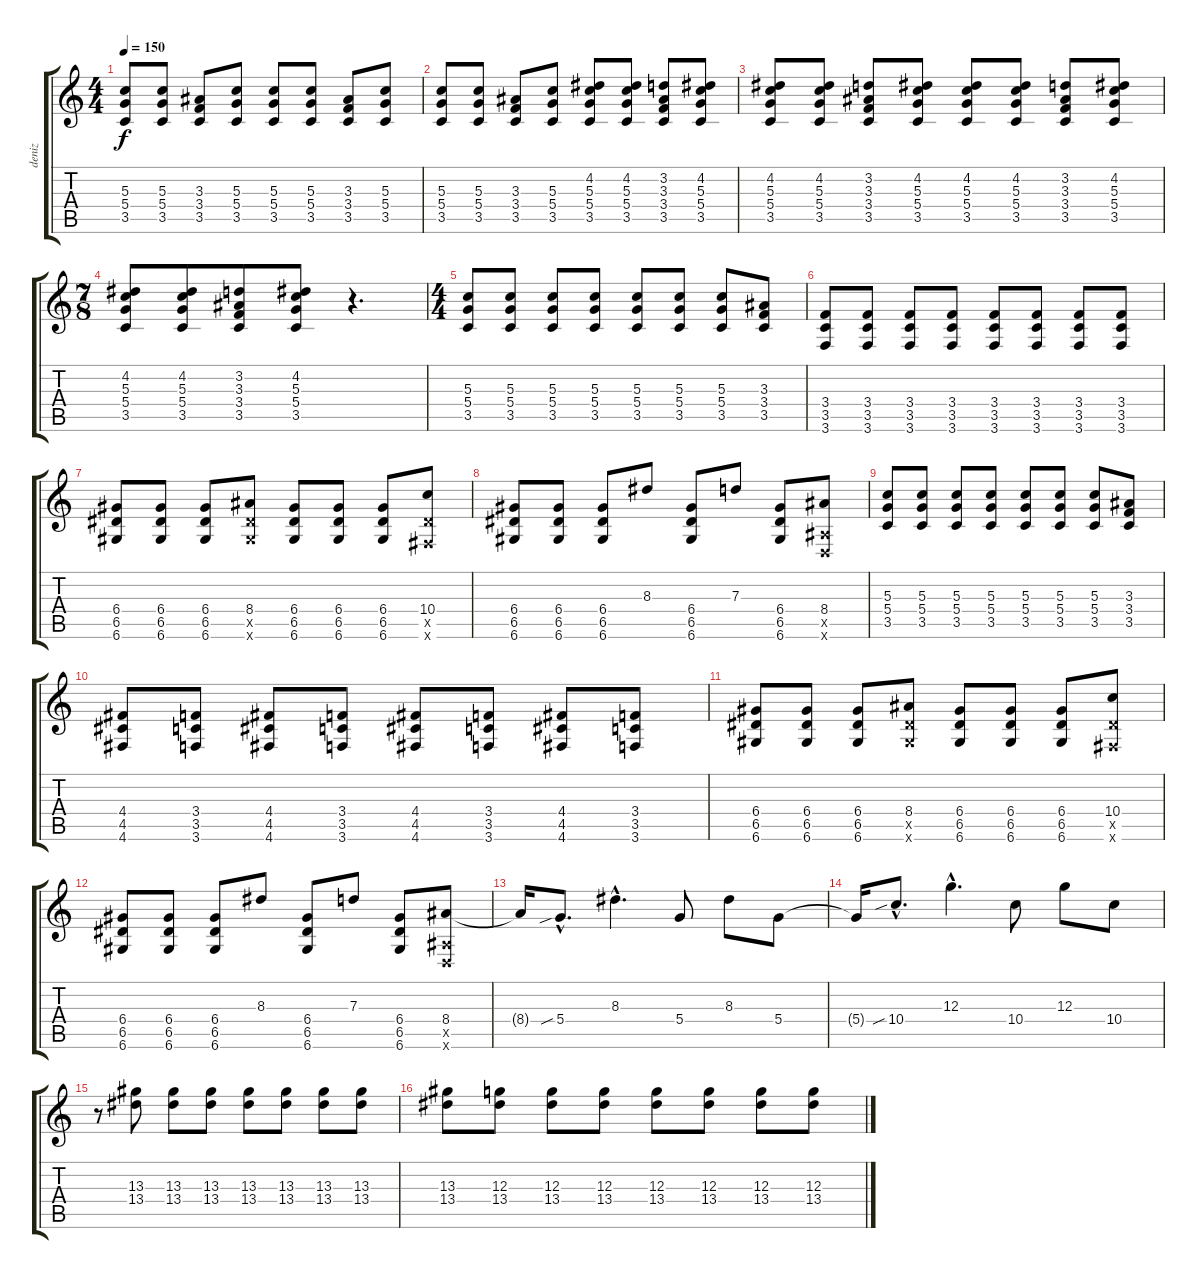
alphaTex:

\track ("deniz" "deniz") {instrument distortionguitar}
\staff {score tabs}
\tuning (E4 B3 G3 D3 A2 D2) {hide}
\ts (4 4)
\tempo 150
\clef g2
\ks c
(5.3 5.4 3.5).8{dy f instrument electricguitarclean} (5.3 5.4 3.5).8 (3.3 3.4 3.5).8 (5.3 5.4 3.5).8 (5.3 5.4 3.5).8 (5.3 5.4 3.5).8 (3.3 3.4 3.5).8 (5.3 5.4 3.5).8 |
(5.3 5.4 3.5).8 (5.3 5.4 3.5).8 (3.3 3.4 3.5).8 (5.3 5.4 3.5).8 (4.2 5.3 5.4 3.5).8 (4.2 5.3 5.4 3.5).8 (3.2 3.3 3.4 3.5).8 (4.2 5.3 5.4 3.5).8 |
(4.2 5.3 5.4 3.5).8 (4.2 5.3 5.4 3.5).8 (3.2 3.3 3.4 3.5).8 (4.2 5.3 5.4 3.5).8 (4.2 5.3 5.4 3.5).8 (4.2 5.3 5.4 3.5).8 (3.2 3.3 3.4 3.5).8 (4.2 5.3 5.4 3.5).8 |
\ts (7 8)
(4.2 5.3 5.4 3.5).8 (4.2 5.3 5.4 3.5).8 (3.2 3.3 3.4 3.5).8 (4.2 5.3 5.4 3.5).8 r.4{d} |
\ts (4 4)
(5.3 5.4 3.5).8{instrument distortionguitar} (5.3 5.4 3.5).8 (5.3 5.4 3.5).8 (5.3 5.4 3.5).8 (5.3 5.4 3.5).8 (5.3 5.4 3.5).8 (5.3 5.4 3.5).8 (3.3 3.4 3.5).8 |
(3.4 3.5 3.6).8 (3.4 3.5 3.6).8 (3.4 3.5 3.6).8 (3.4 3.5 3.6).8 (3.4 3.5 3.6).8 (3.4 3.5 3.6).8 (3.4 3.5 3.6).8 (3.4 3.5 3.6).8 |
(6.4 6.5 6.6).8 (6.4 6.5 6.6).8 (6.4 6.5 6.6).8 (8.4 6.5{x} 6.6{x}).8 (6.4 6.5 6.6).8 (6.4 6.5 6.6).8 (6.4 6.5 6.6).8 (10.4 6.5{x} 4.6{x}).8 |
(6.4 6.5 6.6).8 (6.4 6.5 6.6).8 (6.4 6.5 6.6).8 8.3.8 (6.4 6.5 6.6).8 7.3.8 (6.4 6.5 6.6).8 (8.4 1.5{x} 0.6{x}).8 |
(5.3 5.4 3.5).8 (5.3 5.4 3.5).8 (5.3 5.4 3.5).8 (5.3 5.4 3.5).8 (5.3 5.4 3.5).8 (5.3 5.4 3.5).8 (5.3 5.4 3.5).8 (3.3 3.4 3.5).8 |
(4.4 4.5 4.6).8 (3.4 3.5 3.6).8 (4.4 4.5 4.6).8 (3.4 3.5 3.6).8 (4.4 4.5 4.6).8 (3.4 3.5 3.6).8 (4.4 4.5 4.6).8 (3.4 3.5 3.6).8 |
(6.4 6.5 6.6).8 (6.4 6.5 6.6).8 (6.4 6.5 6.6).8 (8.4 6.5{x} 6.6{x}).8 (6.4 6.5 6.6).8 (6.4 6.5 6.6).8 (6.4 6.5 6.6).8 (10.4 6.5{x} 4.6{x}).8 |
(6.4 6.5 6.6).8 (6.4 6.5 6.6).8 (6.4 6.5 6.6).8 8.3.8 (6.4 6.5 6.6).8 7.3.8 (6.4 6.5 6.6).8 (8.4 1.5{x} 0.6{x}).8 |
8.4{t}.16{volume 16} 5.4{sib hac}.8{d} 8.3{hac}.4{d} 5.4.8 8.3.8 5.4.8 |
5.4{t}.16 10.4{sib hac}.8{d} 12.3{hac}.4{d} 10.4.8 12.3.8 10.4.8 |
r.8 (13.3 13.4).8 (13.3 13.4).8 (13.3 13.4).8 (13.3 13.4).8 (13.3 13.4).8 (13.3 13.4).8 (13.3 13.4).8 |
(13.3 13.4).8 (12.3 13.4).8 (12.3 13.4).8 (12.3 13.4).8 (12.3 13.4).8 (12.3 13.4).8 (12.3 13.4).8 (12.3 13.4).8
